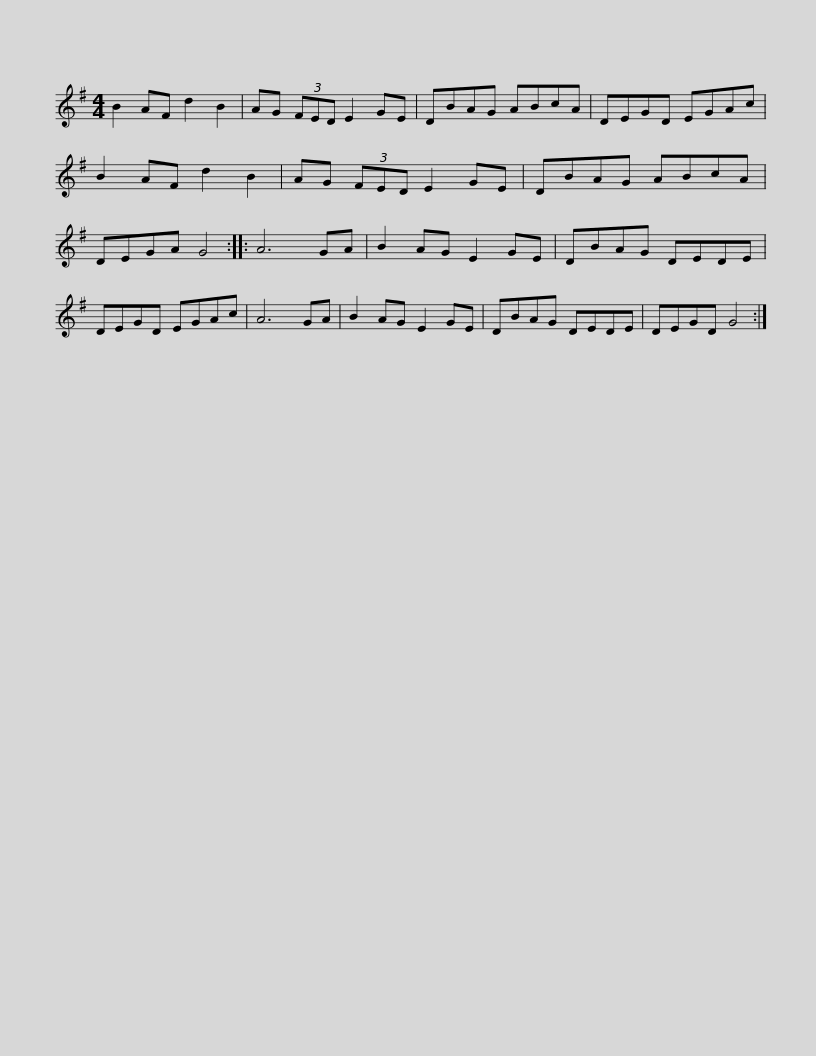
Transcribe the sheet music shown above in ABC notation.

X:1
L:1/8
M:4/4
I:linebreak $
K:G
V:1 treble
V:1
 B2 AF d2 B2 | AG (3FED E2 GE | DBAG ABcA | DEGD EGAc | B2 AF d2 B2 | %5
 AG (3FED E2 GE |$ DBAG ABcA | DEGA G4 :: A6 GA | B2 AG E2 GE | %10
 DBAG DEDE | DEGD EGAc | A6 GA |$ B2 AG E2 GE | DBAG DEDE | %15
 DEGD G4 :| %16
